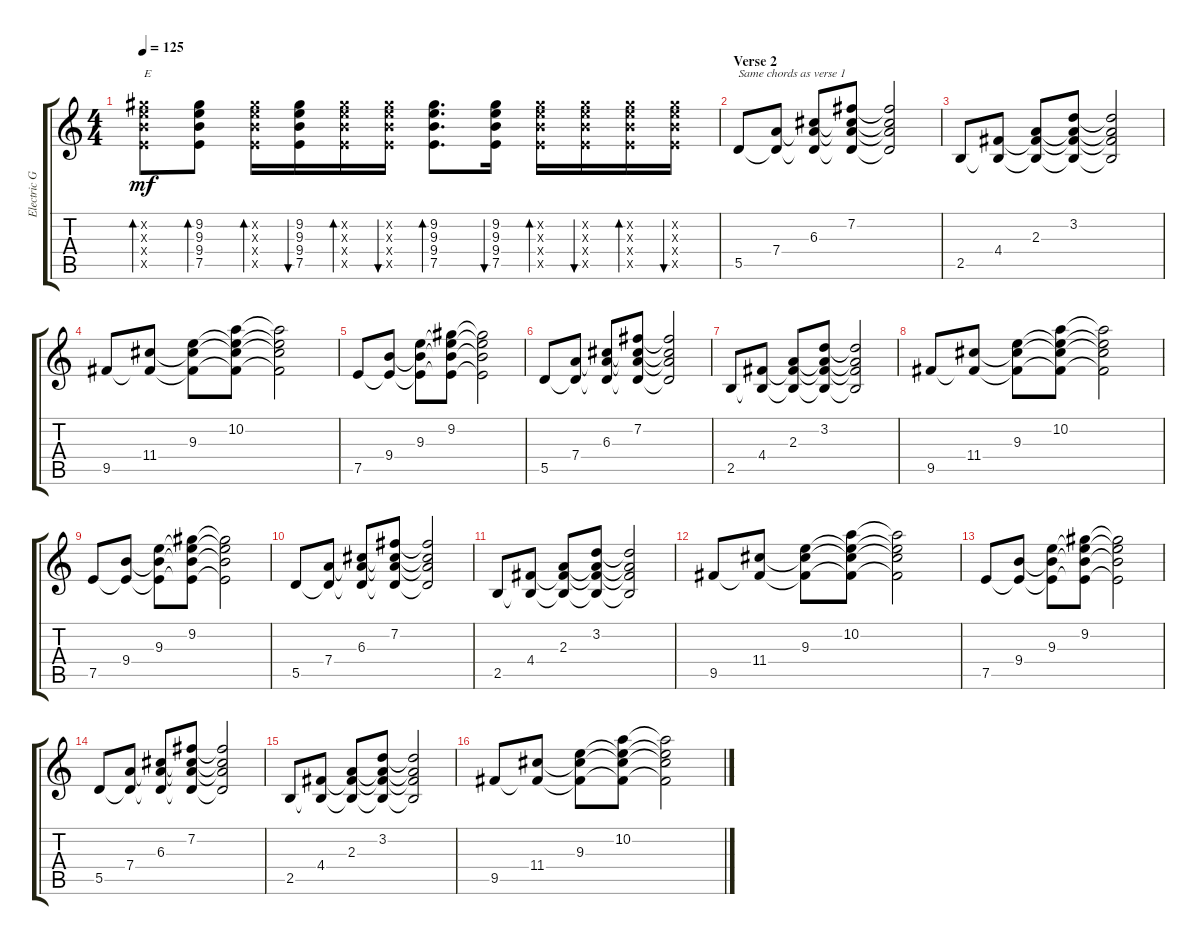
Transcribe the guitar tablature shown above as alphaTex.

\track ("Electric Guitar" "Electric G") {instrument electricguitarclean}
\staff {score tabs}
\tuning (E4 B3 G3 D3 A2 E2) {hide}
\ts (4 4)
\tempo 125
\clef g2
\ks c
(9.2{x} 9.3{x} 9.4{x} 7.5{x}).8{bd 30 txt "E" dy mf} (9.2 9.3 9.4 7.5).8{bd 30} (9.2{x} 9.3{x} 9.4{x} 7.5{x}).16{bd 30} (9.2 9.3 9.4 7.5).16{bu 30} (9.2{x} 9.3{x} 9.4{x} 7.5{x}).16{bd 30} (9.2{x} 9.3{x} 9.4{x} 7.5{x}).16{bu 30} (9.2 9.3 9.4 7.5).8{d bd 30} (9.2 9.3 9.4 7.5).16{bu 30} (9.2{x} 9.3{x} 9.4{x} 7.5{x}).16{bd 30} (9.2{x} 9.3{x} 9.4{x} 7.5{x}).16{bu 30} (9.2{x} 9.3{x} 9.4{x} 7.5{x}).16{bd 30} (9.2{x} 9.3{x} 9.4{x} 7.5{x}).16{bu 30} |
\section ("" "Verse 2")
5.5.8{txt "Same chords as verse 1"} (7.4 5.5{t}).8 (6.3 7.4{t} 5.5{t}).8 (7.2 6.3{t} 7.4{t} 5.5{t}).8 (7.2{t} 6.3{t} 7.4{t} 5.5{t}).2 |
2.5.8 (4.4 2.5{t}).8 (2.3 4.4{t} 2.5{t}).8 (3.2 2.3{t} 4.4{t} 2.5{t}).8 (3.2{t} 2.3{t} 4.4{t} 2.5{t}).2 |
9.5.8 (11.4 9.5{t}).8 (9.3 11.4{t} 9.5{t}).8 (10.2 9.3{t} 11.4{t} 9.5{t}).8 (10.2{t} 9.3{t} 11.4{t} 9.5{t}).2 |
7.5.8 (9.4 7.5{t}).8 (9.3 9.4{t} 7.5{t}).8 (9.2 9.3{t} 9.4{t} 7.5{t}).8 (9.2{t} 9.3{t} 9.4{t} 7.5{t}).2 |
5.5.8 (7.4 5.5{t}).8 (6.3 7.4{t} 5.5{t}).8 (7.2 6.3{t} 7.4{t} 5.5{t}).8 (7.2{t} 6.3{t} 7.4{t} 5.5{t}).2 |
2.5.8 (4.4 2.5{t}).8 (2.3 4.4{t} 2.5{t}).8 (3.2 2.3{t} 4.4{t} 2.5{t}).8 (3.2{t} 2.3{t} 4.4{t} 2.5{t}).2 |
9.5.8 (11.4 9.5{t}).8 (9.3 11.4{t} 9.5{t}).8 (10.2 9.3{t} 11.4{t} 9.5{t}).8 (10.2{t} 9.3{t} 11.4{t} 9.5{t}).2 |
7.5.8 (9.4 7.5{t}).8 (9.3 9.4{t} 7.5{t}).8 (9.2 9.3{t} 9.4{t} 7.5{t}).8 (9.2{t} 9.3{t} 9.4{t} 7.5{t}).2 |
5.5.8 (7.4 5.5{t}).8 (6.3 7.4{t} 5.5{t}).8 (7.2 6.3{t} 7.4{t} 5.5{t}).8 (7.2{t} 6.3{t} 7.4{t} 5.5{t}).2 |
2.5.8 (4.4 2.5{t}).8 (2.3 4.4{t} 2.5{t}).8 (3.2 2.3{t} 4.4{t} 2.5{t}).8 (3.2{t} 2.3{t} 4.4{t} 2.5{t}).2 |
9.5.8 (11.4 9.5{t}).8 (9.3 11.4{t} 9.5{t}).8 (10.2 9.3{t} 11.4{t} 9.5{t}).8 (10.2{t} 9.3{t} 11.4{t} 9.5{t}).2 |
7.5.8 (9.4 7.5{t}).8 (9.3 9.4{t} 7.5{t}).8 (9.2 9.3{t} 9.4{t} 7.5{t}).8 (9.2{t} 9.3{t} 9.4{t} 7.5{t}).2 |
5.5.8 (7.4 5.5{t}).8 (6.3 7.4{t} 5.5{t}).8 (7.2 6.3{t} 7.4{t} 5.5{t}).8 (7.2{t} 6.3{t} 7.4{t} 5.5{t}).2 |
2.5.8 (4.4 2.5{t}).8 (2.3 4.4{t} 2.5{t}).8 (3.2 2.3{t} 4.4{t} 2.5{t}).8 (3.2{t} 2.3{t} 4.4{t} 2.5{t}).2 |
9.5.8 (11.4 9.5{t}).8 (9.3 11.4{t} 9.5{t}).8 (10.2 9.3{t} 11.4{t} 9.5{t}).8 (10.2{t} 9.3{t} 11.4{t} 9.5{t}).2
